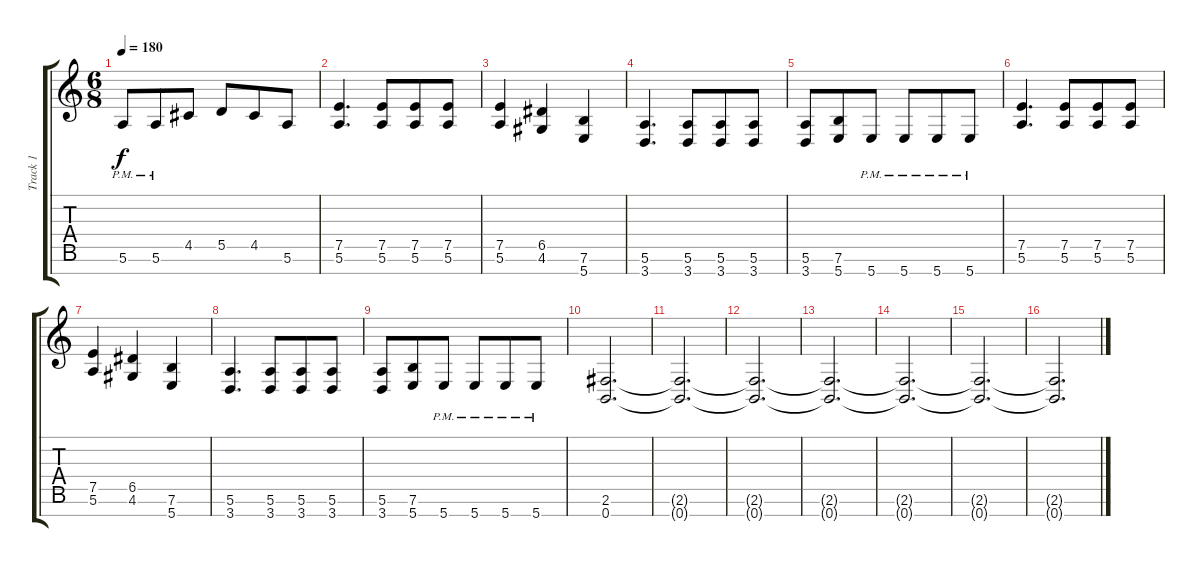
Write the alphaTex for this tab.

\track ("Track 1" "Track 1") {instrument distortionguitar}
\staff {score tabs}
\tuning (E4 B3 G3 D3 A2 E2 B1) {hide}
\ts (6 8)
\tempo 180
\clef g2
\ks c
5.6{pm}.8{dy f} 5.6{pm}.8 4.5.8 5.5.8 4.5.8 5.6.8 |
(7.5 5.6).4{d} (7.5 5.6).8 (7.5 5.6).8 (7.5 5.6).8 |
(7.5 5.6).4 (6.5 4.6).4 (7.6 5.7).4 |
(5.6 3.7).4{d} (5.6 3.7).8 (5.6 3.7).8 (5.6 3.7).8 |
(5.6 3.7).8 (7.6 5.7).8 5.7{pm}.8 5.7{pm}.8 5.7{pm}.8 5.7{pm}.8 |
(7.5 5.6).4{d} (7.5 5.6).8 (7.5 5.6).8 (7.5 5.6).8 |
(7.5 5.6).4 (6.5 4.6).4 (7.6 5.7).4 |
(5.6 3.7).4{d} (5.6 3.7).8 (5.6 3.7).8 (5.6 3.7).8 |
(5.6 3.7).8 (7.6 5.7).8 5.7{pm}.8 5.7{pm}.8 5.7{pm}.8 5.7{pm}.8 |
(2.6 0.7).2{d} |
(2.6{t} 0.7{t}).2{d} |
(2.6{t} 0.7{t}).2{d} |
(2.6{t} 0.7{t}).2{d} |
(2.6{t} 0.7{t}).2{d} |
(2.6{t} 0.7{t}).2{d} |
(2.6{t} 0.7{t}).2{d}
